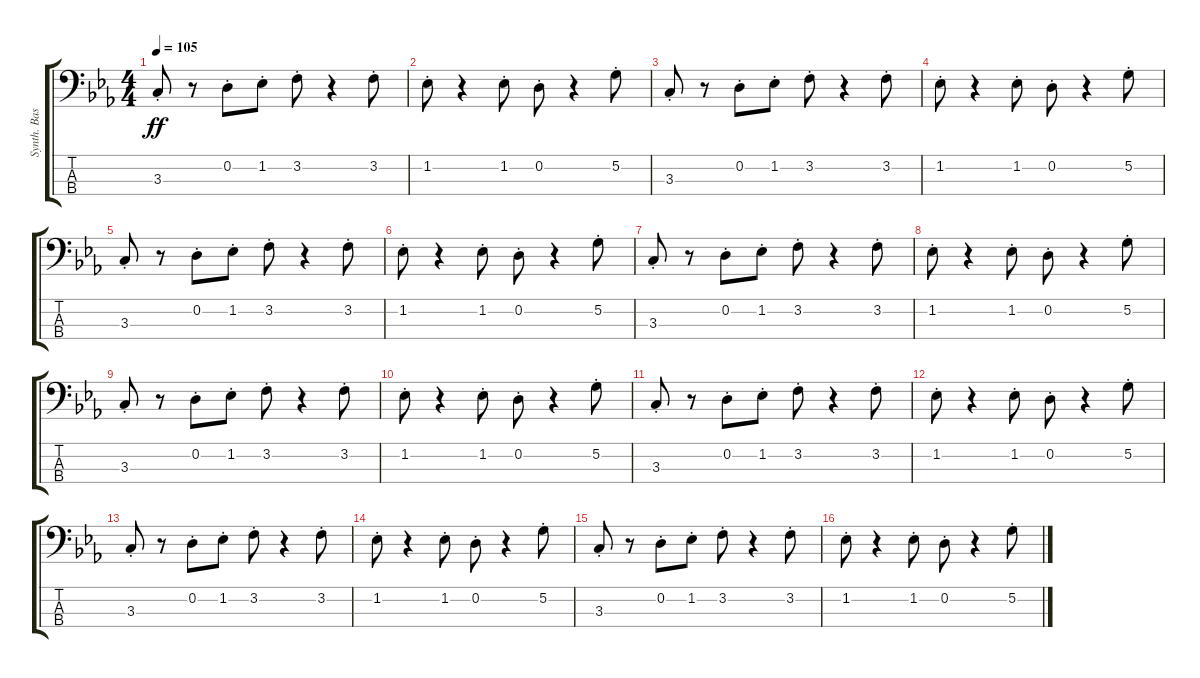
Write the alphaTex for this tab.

\track ("Synth. Bass" "Synth. Bas") {instrument synthbass1}
\staff {score tabs}
\tuning (G2 D2 A1 E1) {hide}
\ts (4 4)
\tempo 105
\clef f4
\ks eb
3.3{st}.8{dy ff} r.8 0.2{st}.8 1.2{st}.8 3.2{st}.8 r.4 3.2{st}.8 |
1.2{st}.8 r.4 1.2{st}.8 0.2{st}.8 r.4 5.2{st}.8 |
3.3{st}.8 r.8 0.2{st}.8 1.2{st}.8 3.2{st}.8 r.4 3.2{st}.8 |
1.2{st}.8 r.4 1.2{st}.8 0.2{st}.8 r.4 5.2{st}.8 |
3.3{st}.8 r.8 0.2{st}.8 1.2{st}.8 3.2{st}.8 r.4 3.2{st}.8 |
1.2{st}.8 r.4 1.2{st}.8 0.2{st}.8 r.4 5.2{st}.8 |
3.3{st}.8 r.8 0.2{st}.8 1.2{st}.8 3.2{st}.8 r.4 3.2{st}.8 |
1.2{st}.8 r.4 1.2{st}.8 0.2{st}.8 r.4 5.2{st}.8 |
3.3{st}.8 r.8 0.2{st}.8 1.2{st}.8 3.2{st}.8 r.4 3.2{st}.8 |
1.2{st}.8 r.4 1.2{st}.8 0.2{st}.8 r.4 5.2{st}.8 |
3.3{st}.8 r.8 0.2{st}.8 1.2{st}.8 3.2{st}.8 r.4 3.2{st}.8 |
1.2{st}.8 r.4 1.2{st}.8 0.2{st}.8 r.4 5.2{st}.8 |
3.3{st}.8 r.8 0.2{st}.8 1.2{st}.8 3.2{st}.8 r.4 3.2{st}.8 |
1.2{st}.8 r.4 1.2{st}.8 0.2{st}.8 r.4 5.2{st}.8 |
3.3{st}.8 r.8 0.2{st}.8 1.2{st}.8 3.2{st}.8 r.4 3.2{st}.8 |
1.2{st}.8 r.4 1.2{st}.8 0.2{st}.8 r.4 5.2{st}.8
